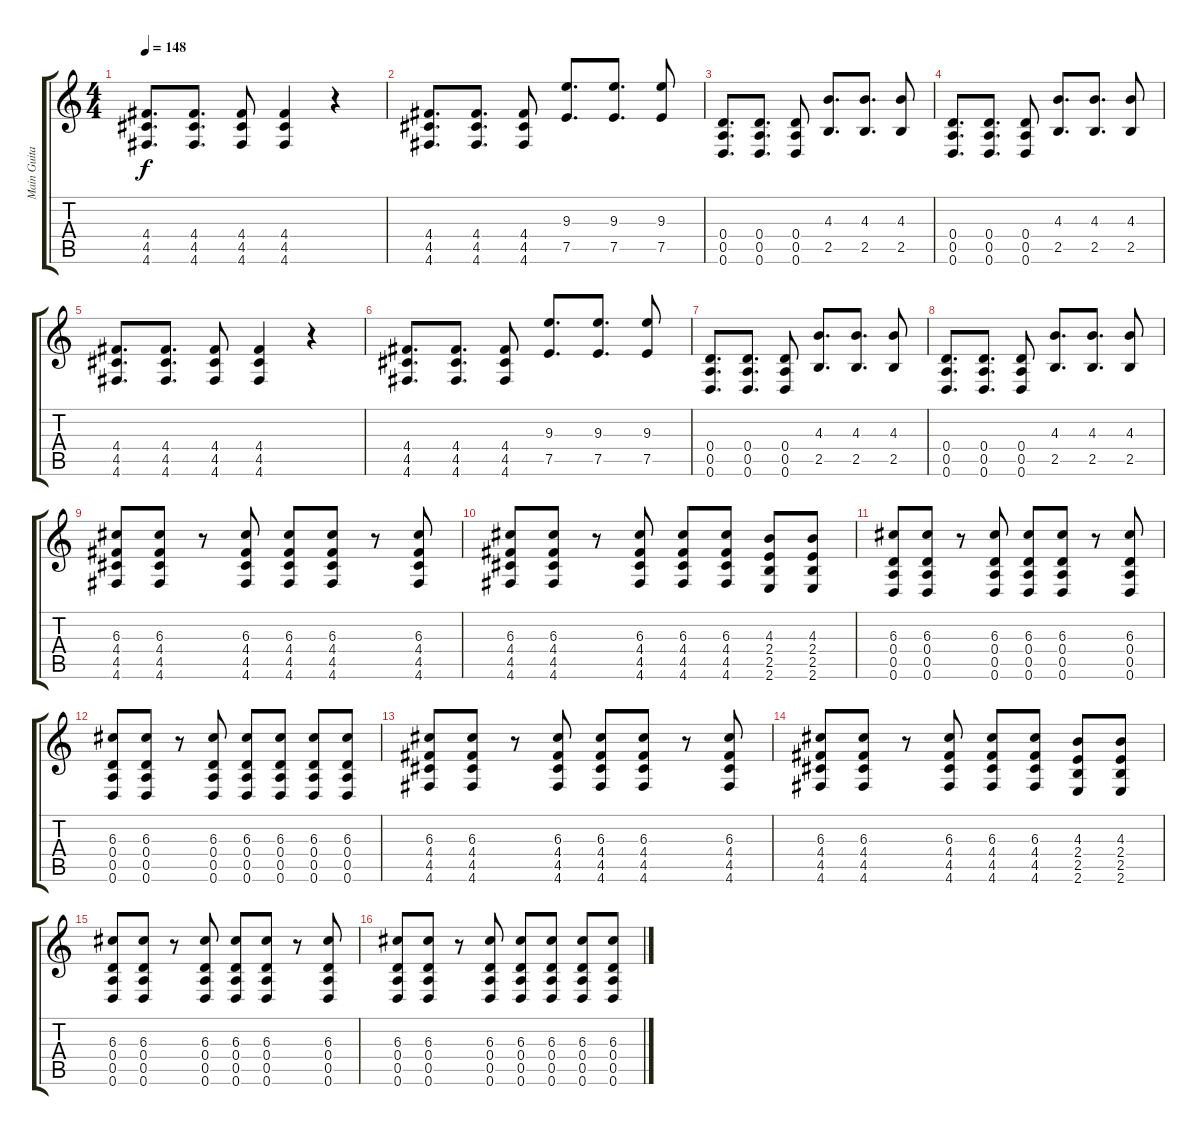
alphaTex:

\track ("Main Guitar" "Main Guita") {instrument distortionguitar}
\staff {score tabs}
\tuning (E4 B3 G3 D3 A2 D2) {hide}
\ts (4 4)
\tempo 148
\clef g2
\ks c
(4.4 4.5 4.6).8{d dy f} (4.4 4.5 4.6).8{d} (4.4 4.5 4.6).8 (4.4 4.5 4.6).4 r.4 |
(4.4 4.5 4.6).8{d} (4.4 4.5 4.6).8{d} (4.4 4.5 4.6).8 (9.3 7.5).8{d} (9.3 7.5).8{d} (9.3 7.5).8 |
(0.4 0.5 0.6).8{d} (0.4 0.5 0.6).8{d} (0.4 0.5 0.6).8 (4.3 2.5).8{d} (4.3 2.5).8{d} (4.3 2.5).8 |
(0.4 0.5 0.6).8{d} (0.4 0.5 0.6).8{d} (0.4 0.5 0.6).8 (4.3 2.5).8{d} (4.3 2.5).8{d} (4.3 2.5).8 |
(4.4 4.5 4.6).8{d} (4.4 4.5 4.6).8{d} (4.4 4.5 4.6).8 (4.4 4.5 4.6).4 r.4 |
(4.4 4.5 4.6).8{d} (4.4 4.5 4.6).8{d} (4.4 4.5 4.6).8 (9.3 7.5).8{d} (9.3 7.5).8{d} (9.3 7.5).8 |
(0.4 0.5 0.6).8{d} (0.4 0.5 0.6).8{d} (0.4 0.5 0.6).8 (4.3 2.5).8{d} (4.3 2.5).8{d} (4.3 2.5).8 |
(0.4 0.5 0.6).8{d} (0.4 0.5 0.6).8{d} (0.4 0.5 0.6).8 (4.3 2.5).8{d} (4.3 2.5).8{d} (4.3 2.5).8 |
(6.3 4.4 4.5 4.6).8 (6.3 4.4 4.5 4.6).8 r.8 (6.3 4.4 4.5 4.6).8 (6.3 4.4 4.5 4.6).8 (6.3 4.4 4.5 4.6).8 r.8 (6.3 4.4 4.5 4.6).8 |
(6.3 4.4 4.5 4.6).8 (6.3 4.4 4.5 4.6).8 r.8 (6.3 4.4 4.5 4.6).8 (6.3 4.4 4.5 4.6).8 (6.3 4.4 4.5 4.6).8 (4.3 2.4 2.5 2.6).8 (4.3 2.4 2.5 2.6).8 |
(6.3 0.4 0.5 0.6).8 (6.3 0.4 0.5 0.6).8 r.8 (6.3 0.4 0.5 0.6).8 (6.3 0.4 0.5 0.6).8 (6.3 0.4 0.5 0.6).8 r.8 (6.3 0.4 0.5 0.6).8 |
(6.3 0.4 0.5 0.6).8 (6.3 0.4 0.5 0.6).8 r.8 (6.3 0.4 0.5 0.6).8 (6.3 0.4 0.5 0.6).8 (6.3 0.4 0.5 0.6).8 (6.3 0.4 0.5 0.6).8 (6.3 0.4 0.5 0.6).8 |
(6.3 4.4 4.5 4.6).8 (6.3 4.4 4.5 4.6).8 r.8 (6.3 4.4 4.5 4.6).8 (6.3 4.4 4.5 4.6).8 (6.3 4.4 4.5 4.6).8 r.8 (6.3 4.4 4.5 4.6).8 |
(6.3 4.4 4.5 4.6).8 (6.3 4.4 4.5 4.6).8 r.8 (6.3 4.4 4.5 4.6).8 (6.3 4.4 4.5 4.6).8 (6.3 4.4 4.5 4.6).8 (4.3 2.4 2.5 2.6).8 (4.3 2.4 2.5 2.6).8 |
(6.3 0.4 0.5 0.6).8 (6.3 0.4 0.5 0.6).8 r.8 (6.3 0.4 0.5 0.6).8 (6.3 0.4 0.5 0.6).8 (6.3 0.4 0.5 0.6).8 r.8 (6.3 0.4 0.5 0.6).8 |
(6.3 0.4 0.5 0.6).8 (6.3 0.4 0.5 0.6).8 r.8 (6.3 0.4 0.5 0.6).8 (6.3 0.4 0.5 0.6).8 (6.3 0.4 0.5 0.6).8 (6.3 0.4 0.5 0.6).8 (6.3 0.4 0.5 0.6).8
